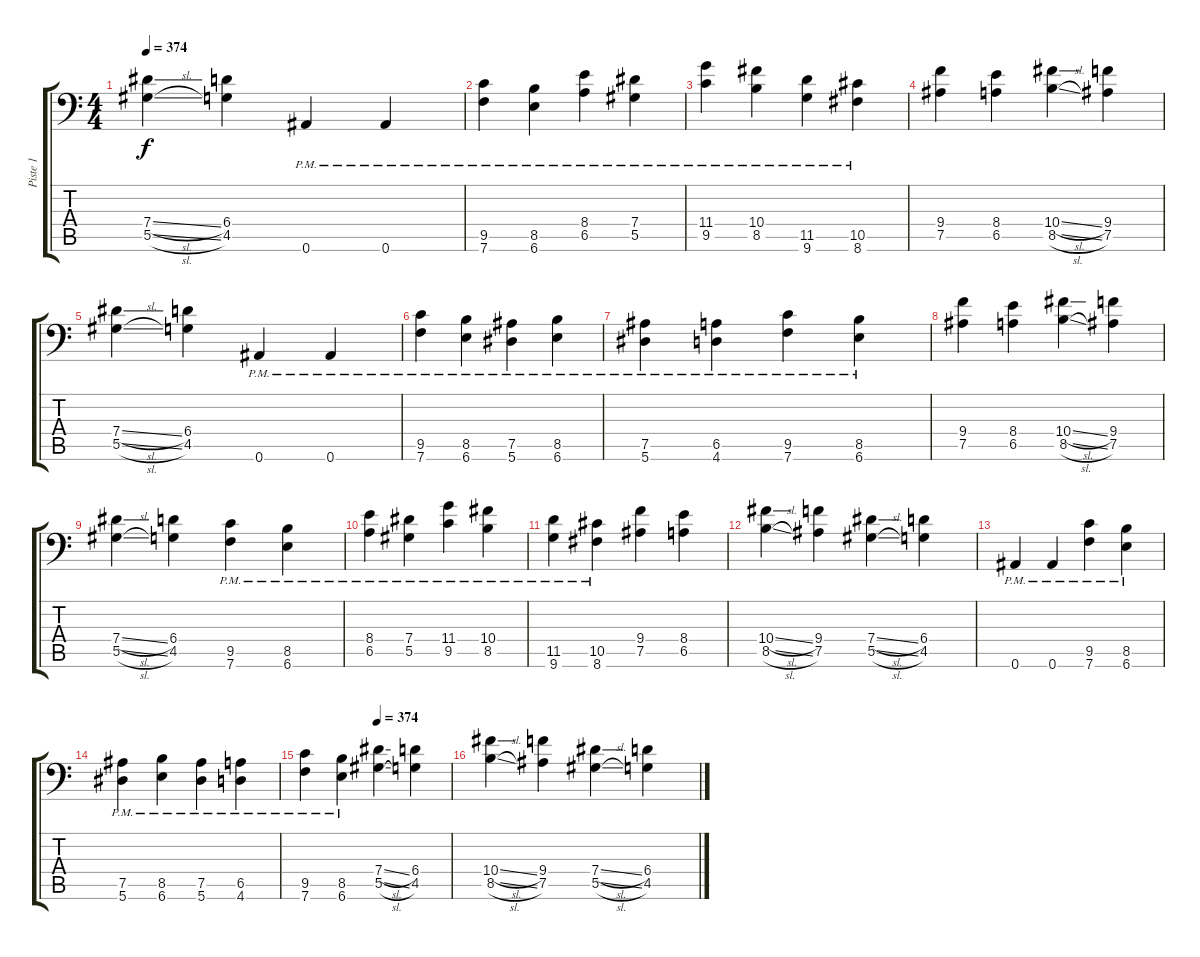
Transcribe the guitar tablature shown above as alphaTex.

\track ("Piste 1" "Piste 1") {instrument distortionguitar}
\staff {score tabs}
\tuning (Bb3 F3 Db3 Ab2 Eb2 Bb1) {hide}
\ts (4 4)
\tempo 374
\clef f4
\ks c
(7.4{sl} 5.5{sl}).4{dy f} (6.4 4.5).4 0.6{pm}.4 0.6{pm}.4 |
(9.5{pm} 7.6{pm}).4 (8.5{pm} 6.6{pm}).4 (8.4{pm} 6.5{pm}).4 (7.4{pm} 5.5{pm}).4 |
(11.4{pm} 9.5{pm}).4 (10.4{pm} 8.5{pm}).4 (11.5{pm} 9.6{pm}).4 (10.5{pm} 8.6{pm}).4 |
(9.4 7.5).4 (8.4 6.5).4 (10.4{sl} 8.5{sl}).4 (9.4 7.5).4 |
(7.4{sl} 5.5{sl}).4 (6.4 4.5).4 0.6{pm}.4 0.6{pm}.4 |
(9.5{pm} 7.6{pm}).4 (8.5{pm} 6.6{pm}).4 (7.5{pm} 5.6{pm}).4 (8.5{pm} 6.6{pm}).4 |
(7.5{pm} 5.6{pm}).4 (6.5{pm} 4.6{pm}).4 (9.5{pm} 7.6{pm}).4 (8.5{pm} 6.6{pm}).4 |
(9.4 7.5).4 (8.4 6.5).4 (10.4{sl} 8.5{sl}).4 (9.4 7.5).4 |
(7.4{sl} 5.5{sl}).4 (6.4 4.5).4 (9.5{pm} 7.6{pm}).4 (8.5{pm} 6.6{pm}).4 |
(8.4{pm} 6.5{pm}).4 (7.4{pm} 5.5{pm}).4 (11.4{pm} 9.5{pm}).4 (10.4{pm} 8.5{pm}).4 |
(11.5{pm} 9.6{pm}).4 (10.5{pm} 8.6{pm}).4 (9.4 7.5).4 (8.4 6.5).4 |
(10.4{sl} 8.5{sl}).4 (9.4 7.5).4 (7.4{sl} 5.5{sl}).4 (6.4 4.5).4 |
0.6{pm}.4 0.6{pm}.4 (9.5{pm} 7.6{pm}).4 (8.5{pm} 6.6{pm}).4 |
(7.5{pm} 5.6{pm}).4 (8.5{pm} 6.6{pm}).4 (7.5{pm} 5.6{pm}).4 (6.5{pm} 4.6{pm}).4 |
\tempo (374 0.5)
(9.5{pm} 7.6{pm}).4 (8.5{pm} 6.6{pm}).4 (7.4{sl} 5.5{sl}).4 (6.4 4.5).4 |
(10.4{sl} 8.5{sl}).4 (9.4 7.5).4 (7.4{sl} 5.5{sl}).4 (6.4 4.5).4
